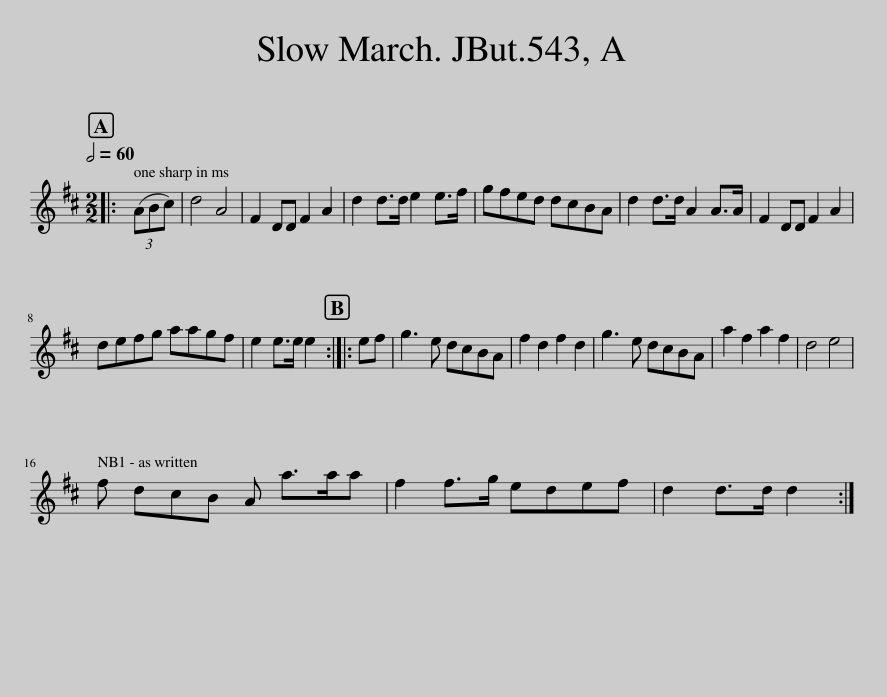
X:1
L:1/8
Q:1/2=60
M:2/2
I:linebreak $
K:D
V:1 treble
V:1
|: (3(ABc) | d4 A4 | F2 DD F2 A2 | d2 d>d e2 e>f | gfed dcBA | %5
 d2 d>d A2 A>A | F2 DD F2 A2 |$ defg aagf | e2 e>e e2 :: ef | %10
 g3 e dcBA | f2 d2 f2 d2 | g3 e dcBA | a2 f2 a2 f2 | d4 e4 |$ %15
 f dcB A a>aa | f2 f>g edef | d2 d>d d2 :| %18
